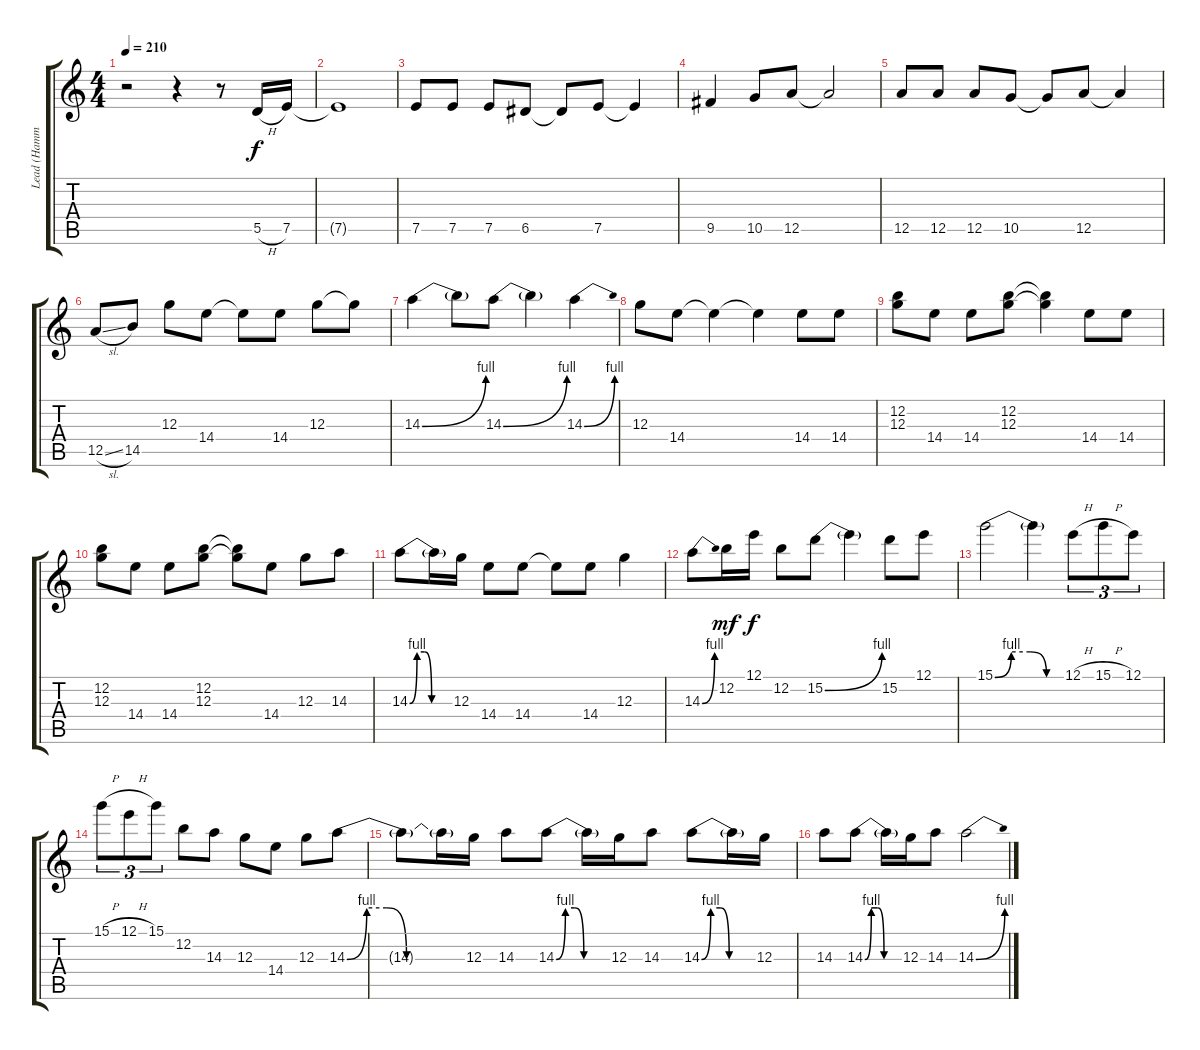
\track ("Lead (Hammet)" "Lead (Hamm") {instrument distortionguitar}
\staff {score tabs}
\tuning (E4 B3 G3 D3 A2 E2) {hide}
\ts (4 4)
\tempo 210
\clef g2
\ks c
r.2{dy f volume 16 instrument distortionguitar} r.4 r.8 5.5{h}.16 7.5.16 |
7.5{t}.1 |
7.5.8 7.5.8 7.5.8 6.5.8 6.5{t}.8 7.5.8 7.5{t}.4 |
9.5.4 10.5.8 12.5.8 12.5{t}.2 |
12.5.8 12.5.8 12.5.8 10.5.8 10.5{t}.8 12.5.8 12.5{t}.4 |
12.5{sl}.8 14.5.8 12.3.8 14.4.8 14.4{t}.8 14.4.8 12.3.8 12.3{t}.8 |
14.3{be (bend 0 0 60 4)}.4 14.3{t}.8 14.3{be (bend 0 0 60 4)}.8 14.3{t}.4 14.3{be (bend 0 0 60 4)}.4 |
12.3.8 14.4.8 14.4{t}.4 14.4{t}.4 14.4.8 14.4.8 |
(12.2 12.3).8 14.4.8 14.4.8 (12.2 12.3).8 (12.2{t} 12.3{t}).4 14.4.8 14.4.8 |
(12.2 12.3).8 14.4.8 14.4.8 (12.2 12.3).8 (12.2{t} 12.3{t}).8 14.4.8 12.3.8 14.3.8 |
14.3{be (custom 0 0 10 4 20 4 30 0 60 0)}.8 14.3{t}.16 12.3.16 14.4.8 14.4.8 14.4{t}.8 14.4.8 12.3.4 |
14.3{be (bend 0 0 60 4)}.8 12.2.16{dy mf} 12.1.16{dy f} 12.2.8 15.2{be (bend 0 0 60 4)}.8 15.2{t}.4 15.2.8 12.1.8 |
15.1{be (custom 0 0 14 4 30 4 44 0 60 0)}.2 15.1{t}.4 12.1{h}.8{tu (3 2)} 15.1{h}.8{tu (3 2)} 12.1.8{tu (3 2)} |
15.1{h}.8{tu (3 2)} 12.1{h}.8{tu (3 2)} 15.1.8{tu (3 2)} 12.2.8 14.3.8 12.3.8 14.4.8 12.3.8 14.3{be (custom 0 0 10 4 20 4 30 0 60 0)}.8 |
14.3{t}.8 14.3{t}.16 12.3.16 14.3.8 14.3{be (custom 0 0 10 4 20 4 30 0 60 0)}.8 14.3{t}.16 12.3.16 14.3.8 14.3{be (custom 0 0 10 4 20 4 30 0 60 0)}.8 14.3{t}.16 12.3.16 |
14.3.8 14.3{be (custom 0 0 10 4 20 4 30 0 60 0)}.8 14.3{t}.16 12.3.16 14.3.8 14.3{be (bend 0 0 60 4)}.2
